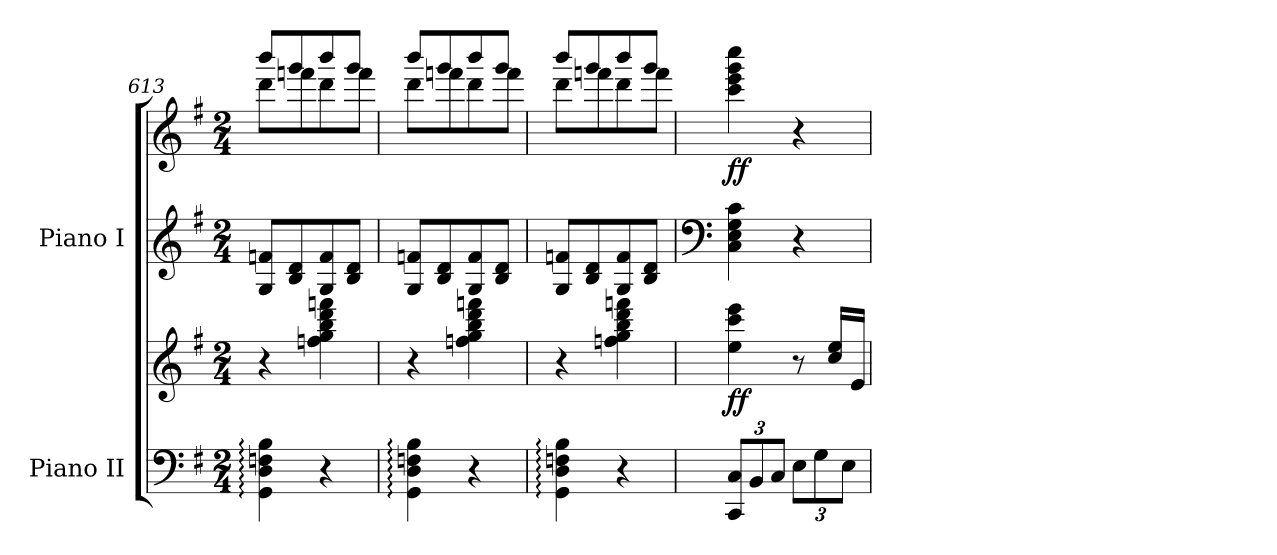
**kern	**kern	**dynam	**kern	**kern	**dynam
*part2	*part2	*part2	*part1	*part1	*part1
*staff4	*staff3	*staff3/4	*staff2	*staff1	*staff1/2
*I"Piano II	*	*	*I"Piano I	*	*
*I'Pno. II	*	*	*I'Pno. I	*	*
*clefF4	*clefG2	*	*clefG2	*clefG2	*
*k[f#]	*k[f#]	*	*k[f#]	*k[f#]	*
*M2/4	*M2/4	*	*M2/4	*M2/4	*
=613	=613	=613	=613	=613	=613
*	*	*	*	*^	*
4GG!\: 4D!\: 4Fn!\: 4B!\:	4r	.	8G/ 8fn/L	8bbb/L	8ddd\L	.
.	.	.	8B/ 8d/	8ggg/	8fffn\	.
4r	4ffn!\ 4gg!\ 4bb!\ 4ddd!\ 4fffn!\	.	8G/ 8f/	8bbb/	8ddd\	.
.	.	.	8B/ 8d/J	8ggg/J	8fff\J	.
=614	=614	=614	=614	=614	=614	=614
4GG!\: 4D!\: 4Fn!\: 4B!\:	4r	.	8G/ 8fn/L	8bbb/L	8ddd\L	.
.	.	.	8B/ 8d/	8ggg/	8fffn\	.
4r	4ffn!\ 4gg!\ 4bb!\ 4ddd!\ 4fffn!\	.	8G/ 8f/	8bbb/	8ddd\	.
.	.	.	8B/ 8d/J	8ggg/J	8fff\J	.
=615	=615	=615	=615	=615	=615	=615
4GG!\: 4D!\: 4Fn!\: 4B!\:	4r	.	8G/ 8fn/L	8bbb/L	8ddd\L	.
.	.	.	8B/ 8d/	8ggg/	8fffn\	.
4r	4ffn!\ 4gg!\ 4bb!\ 4ddd!\ 4fffn!\	.	8G/ 8f/	8bbb/	8ddd\	.
.	.	.	8B/ 8d/J	8ggg/J	8fff\J	.
*	*	*	*	*v	*v	*
!!LO:LB:g=z
=616	=616	=616	=616	=616	=616
*	*	*	*clefF4	*	*
*Xbrackettup	*	*	*	*	*
*	*	*	*	*^	*
!	!	!LO:DY:b	!	!	!	!LO:DY:b
*	*	*	*	*v	*v	*
12CC!/ 12C!/L	4ee!\ 4ccc!\ 4eee!\	ff	4C\ 4E\ 4G\ 4c\	4ccc\ 4eee\ 4ggg\ 4cccc\	ff
12BB!/	.	.	.	.	.
12C!/J	.	.	.	.	.
12E!\L	8r	.	4r	4r	.
12G!\	.	.	.	.	.
.	16cc!/ 16ee!/LL	.	.	.	.
12E!\J	.	.	.	.	.
.	16e!/JJ	.	.	.	.
=	=	=	=	=	=
*-	*-	*-	*-	*-	*-
